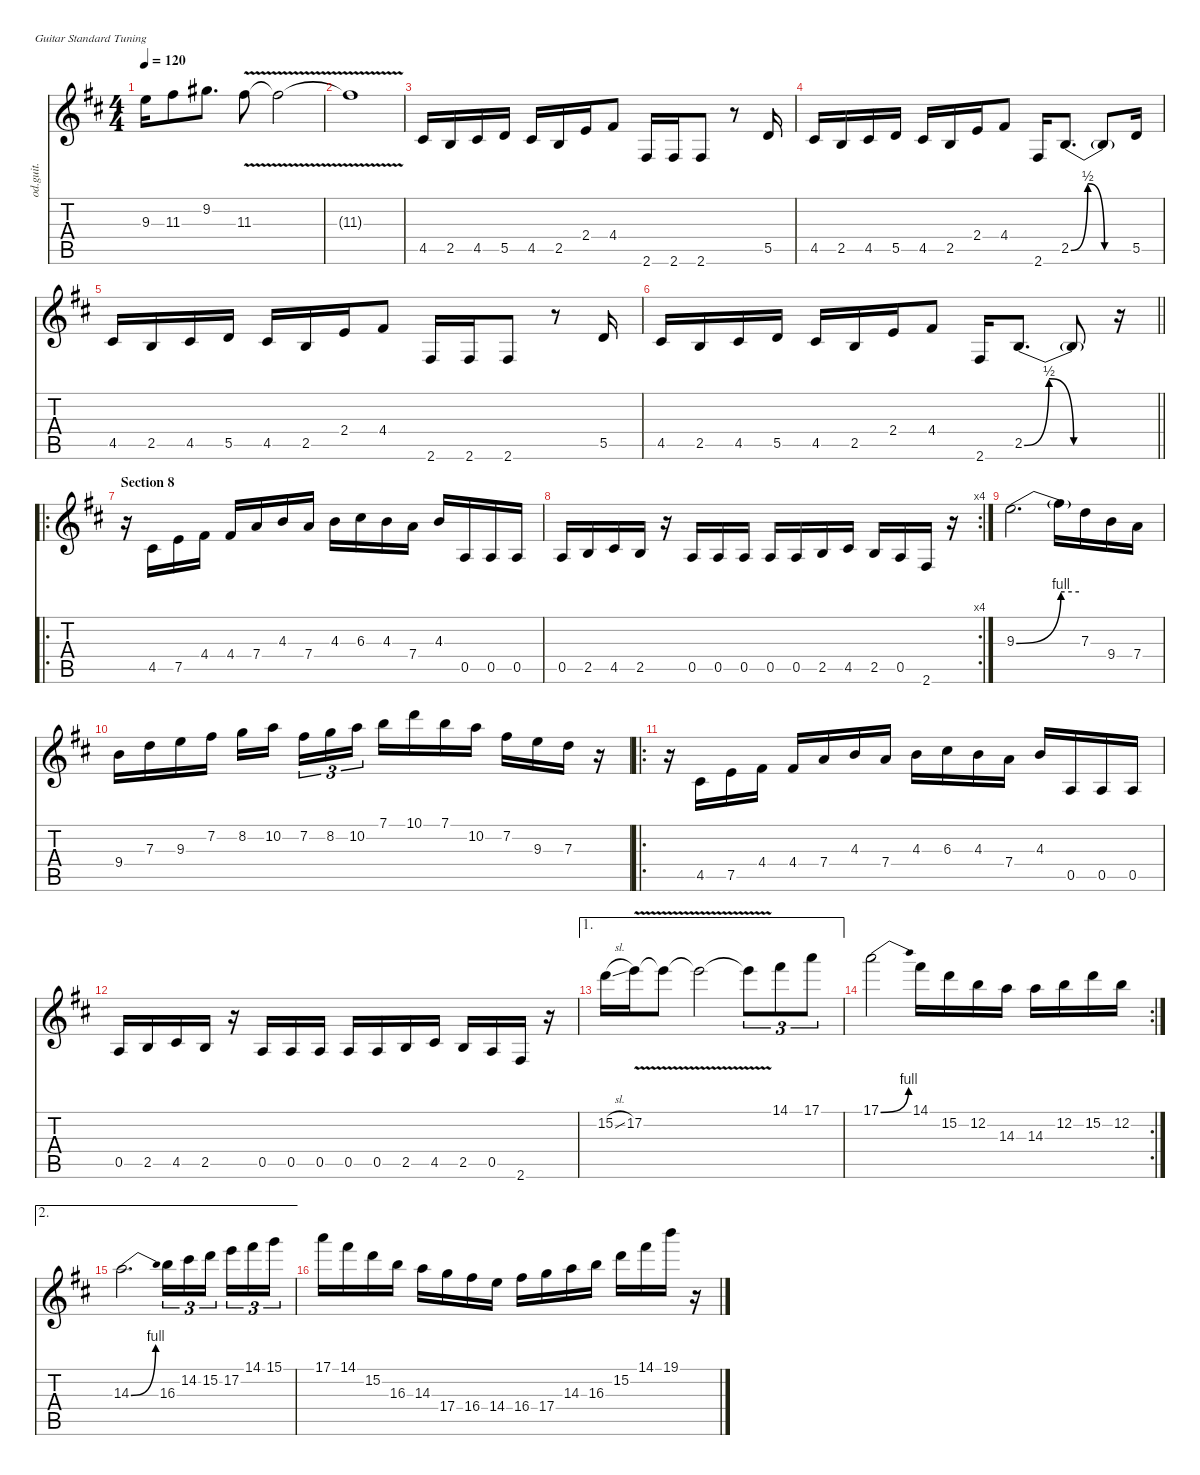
\defaultSystemsLayout 4
\hideDynamics
\bracketExtendMode nobrackets
\otherSystemsTrackNameOrientation horizontal
\track ("Guitar" "od.guit.") {instrument overdrivenguitar}
\staff {score tabs}
\tuning (E4 B3 G3 D3 A2 E2)
\ts (4 4)
\tempo 120
\clef g2
\ks d
9.3{acc forcenatural}.16{dy f beam Down} 11.3{acc #}.8{beam Down} 9.2{acc #}.8{d beam Down} 11.3{v acc #}.8{beam Down} 11.3{v t acc #}.2{beam Down} |
11.3{v t acc #}.1{beam Down} |
4.5{acc #}.16{beam Up} 2.5{acc forcenatural}.16{beam Up} 4.5{acc #}.16{beam Up} 5.5{acc forcenatural}.16{beam Up} 4.5{acc #}.16{beam Up} 2.5{acc forcenatural}.16{beam Up} 2.4{acc forcenatural}.16{beam Up} 4.4{acc #}.8{beam Up} 2.6{acc #}.16{beam Up} 2.6{acc #}.16{beam Up} 2.6{acc #}.8{beam Up} r.8{beam Up} 5.5{acc forcenatural}.16{beam Up} |
4.5{acc #}.16{beam Up} 2.5{acc forcenatural}.16{beam Up} 4.5{acc #}.16{beam Up} 5.5{acc forcenatural}.16{beam Up} 4.5{acc #}.16{beam Up} 2.5{acc forcenatural}.16{beam Up} 2.4{acc forcenatural}.16{beam Up} 4.4{acc #}.8{beam Up} 2.6{acc #}.16{beam Up} 2.5{be (bendrelease 0 0 30 2 30 2 60 0) acc forcenatural}.8{d beam Up} 2.5{be (hold 0 0 60 0) t acc forcenatural}.8{beam Up} 5.5{acc forcenatural}.16{beam Up} |
4.5{acc #}.16{beam Up} 2.5{acc forcenatural}.16{beam Up} 4.5{acc #}.16{beam Up} 5.5{acc forcenatural}.16{beam Up} 4.5{acc #}.16{beam Up} 2.5{acc forcenatural}.16{beam Up} 2.4{acc forcenatural}.16{beam Up} 4.4{acc #}.8{beam Up} 2.6{acc #}.16{beam Up} 2.6{acc #}.16{beam Up} 2.6{acc #}.8{beam Up} r.8{beam Up} 5.5{acc forcenatural}.16{beam Up} |
\barLineRight lightlight
4.5{acc #}.16{beam Up} 2.5{acc forcenatural}.16{beam Up} 4.5{acc #}.16{beam Up} 5.5{acc forcenatural}.16{beam Up} 4.5{acc #}.16{beam Up} 2.5{acc forcenatural}.16{beam Up} 2.4{acc forcenatural}.16{beam Up} 4.4{acc #}.8{beam Up} 2.6{acc #}.16{beam Up} 2.5{be (bendrelease 0 0 30 2 30 2 60 0) acc forcenatural}.8{d beam Up} 2.5{be (hold 0 0 60 0) t acc forcenatural}.8{beam Up} r.16{beam Up} |
\ro
\section ("" "Section 8")
r.16{beam Down} 4.5{acc #}.16{beam Up} 7.5{acc forcenatural}.16{beam Up} 4.4{acc #}.16{beam Up} 4.4{acc #}.16{beam Up} 7.4{acc forcenatural}.16{beam Up} 4.3{acc forcenatural}.16{beam Up} 7.4{acc forcenatural}.16{beam Up} 4.3{acc forcenatural}.16{beam Down} 6.3{acc #}.16{beam Down} 4.3{acc forcenatural}.16{beam Down} 7.4{acc forcenatural}.16{beam Down} 4.3{acc forcenatural}.16{beam Up} 0.5{acc forcenatural}.16{beam Up} 0.5{acc forcenatural}.16{beam Up} 0.5{acc forcenatural}.16{beam Up} |
\rc 4
0.5{acc forcenatural}.16{beam Up} 2.5{acc forcenatural}.16{beam Up} 4.5{acc #}.16{beam Up} 2.5{acc forcenatural}.16{beam Up} r.16{beam Up} 0.5{acc forcenatural}.16{beam Up} 0.5{acc forcenatural}.16{beam Up} 0.5{acc forcenatural}.16{beam Up} 0.5{acc forcenatural}.16{beam Up} 0.5{acc forcenatural}.16{beam Up} 2.5{acc forcenatural}.16{beam Up} 4.5{acc #}.16{beam Up} 2.5{acc forcenatural}.16{beam Up} 0.5{acc forcenatural}.16{beam Up} 2.6{acc #}.16{beam Up} r.16{beam Up} |
9.3{be (bend 0 0 60 4) acc forcenatural}.2{d beam Down} 9.3{be (hold 0 4 60 4) t}.16{beam Down} 7.3{acc forcenatural}.16{beam Down} 9.4{acc forcenatural}.16{beam Down} 7.4{acc forcenatural}.16{beam Down} |
9.4{acc forcenatural}.16{beam Down} 7.3{acc forcenatural}.16{beam Down} 9.3{acc forcenatural}.16{beam Down} 7.2{acc #}.16{beam Down} 8.2{acc forcenatural}.16{beam Down} 10.2{acc forcenatural}.16{beam Down} 7.2{acc #}.16{tu (3 2) beam Down} 8.2{acc forcenatural}.16{tu (3 2) beam Down} 10.2{acc forcenatural}.16{tu (3 2) beam Down} 7.1{acc forcenatural}.16{beam Down} 10.1{acc forcenatural}.16{beam Down} 7.1{acc forcenatural}.16{beam Down} 10.2{acc forcenatural}.16{beam Down} 7.2{acc #}.16{beam Down} 9.3{acc forcenatural}.16{beam Down} 7.3{acc forcenatural}.16{beam Down} r.16{beam Down} |
\ro
r.16{beam Down} 4.5{acc #}.16{beam Up} 7.5{acc forcenatural}.16{beam Up} 4.4{acc #}.16{beam Up} 4.4{acc #}.16{beam Up} 7.4{acc forcenatural}.16{beam Up} 4.3{acc forcenatural}.16{beam Up} 7.4{acc forcenatural}.16{beam Up} 4.3{acc forcenatural}.16{beam Down} 6.3{acc #}.16{beam Down} 4.3{acc forcenatural}.16{beam Down} 7.4{acc forcenatural}.16{beam Down} 4.3{acc forcenatural}.16{beam Up} 0.5{acc forcenatural}.16{beam Up} 0.5{acc forcenatural}.16{beam Up} 0.5{acc forcenatural}.16{beam Up} |
0.5{acc forcenatural}.16{beam Up} 2.5{acc forcenatural}.16{beam Up} 4.5{acc #}.16{beam Up} 2.5{acc forcenatural}.16{beam Up} r.16{beam Up} 0.5{acc forcenatural}.16{beam Up} 0.5{acc forcenatural}.16{beam Up} 0.5{acc forcenatural}.16{beam Up} 0.5{acc forcenatural}.16{beam Up} 0.5{acc forcenatural}.16{beam Up} 2.5{acc forcenatural}.16{beam Up} 4.5{acc #}.16{beam Up} 2.5{acc forcenatural}.16{beam Up} 0.5{acc forcenatural}.16{beam Up} 2.6{acc #}.16{beam Up} r.16{beam Up} |
\ae 1
15.2{sl acc forcenatural}.16{beam Down} 17.2{v acc forcenatural}.16{beam Down} 17.2{v t acc forcenatural}.8{beam Down} 17.2{v t acc forcenatural}.2{beam Down} 17.2{v t acc forcenatural}.8{tu (3 2) beam Down} 14.1{acc #}.8{tu (3 2) beam Down} 17.1{acc forcenatural}.8{tu (3 2) beam Down} |
\rc 2
17.1{be (bend 0 0 15 4) acc forcenatural}.2{beam Down} 14.1{acc #}.16{beam Down} 15.2{acc forcenatural}.16{beam Down} 12.2{acc forcenatural}.16{beam Down} 14.3{acc forcenatural}.16{beam Down} 14.3{acc forcenatural}.16{beam Down} 12.2{acc forcenatural}.16{beam Down} 15.2{acc forcenatural}.16{beam Down} 12.2{acc forcenatural}.16{beam Down} |
\ae 2
14.3{be (bend 0 0 15 4) acc forcenatural}.2{d beam Down} 16.3{acc forcenatural}.16{tu (3 2) beam Down} 14.2{acc #}.16{tu (3 2) beam Down} 15.2{acc forcenatural}.16{tu (3 2) beam Down} 17.2{acc forcenatural}.16{tu (3 2) beam Down} 14.1{acc #}.16{tu (3 2) beam Down} 15.1{acc forcenatural}.16{tu (3 2) beam Down} |
17.1{acc forcenatural}.16{beam Down} 14.1{acc #}.16{beam Down} 15.2{acc forcenatural}.16{beam Down} 16.3{acc forcenatural}.16{beam Down} 14.3{acc forcenatural}.16{beam Down} 17.4{acc forcenatural}.16{beam Down} 16.4{acc #}.16{beam Down} 14.4{acc forcenatural}.16{beam Down} 16.4{acc #}.16{beam Down} 17.4{acc forcenatural}.16{beam Down} 14.3{acc forcenatural}.16{beam Down} 16.3{acc forcenatural}.16{beam Down} 15.2{acc forcenatural}.16{beam Down} 14.1{acc #}.16{beam Down} 19.1{acc forcenatural}.16{beam Down} r.16{beam Down}
